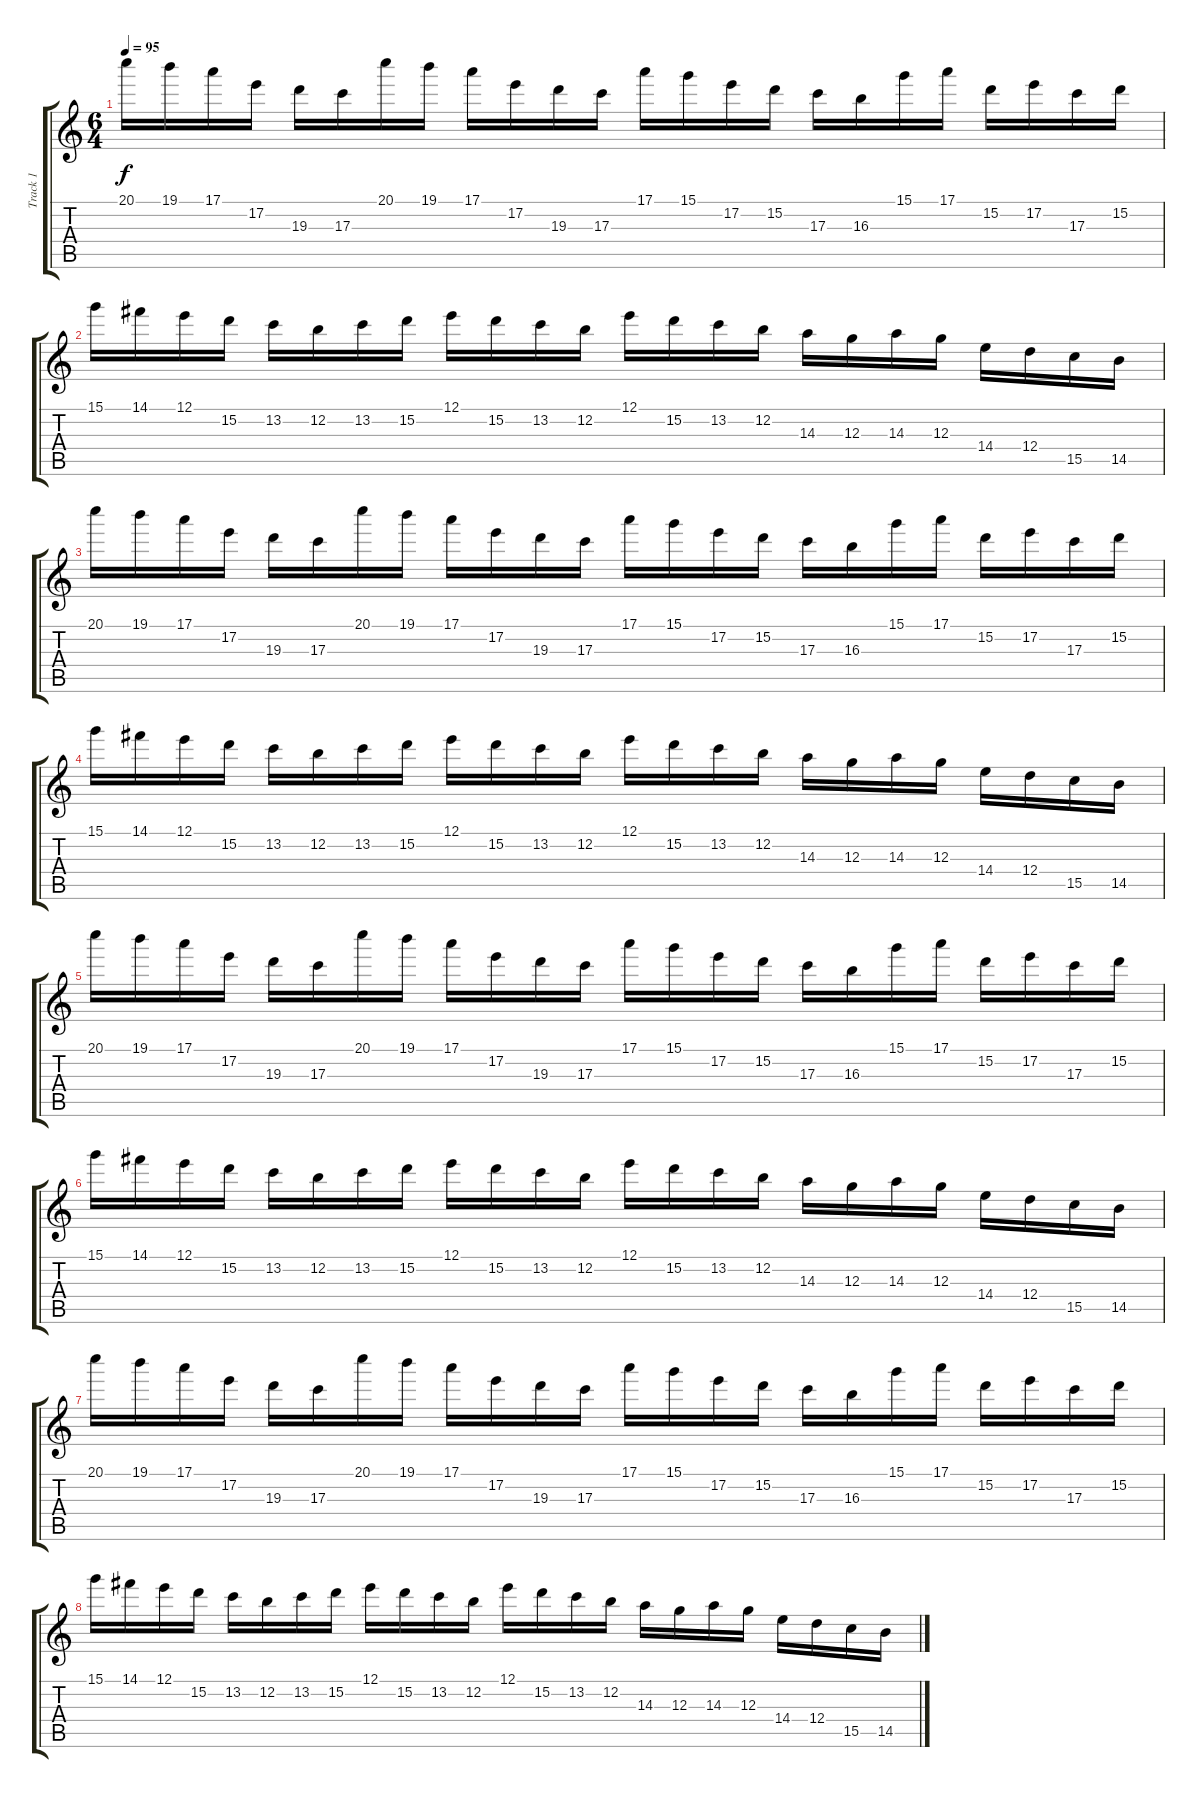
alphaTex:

\track ("Track 1" "Track 1") {instrument synthbass2}
\staff {score tabs}
\tuning (E4 B3 G3 D3 A2 E2) {hide}
\ts (6 4)
\tempo 95
\clef g2
\ks c
20.1.16{dy f} 19.1.16 17.1.16 17.2.16 19.3.16 17.3.16 20.1.16 19.1.16 17.1.16 17.2.16 19.3.16 17.3.16 17.1.16 15.1.16 17.2.16 15.2.16 17.3.16 16.3.16 15.1.16 17.1.16 15.2.16 17.2.16 17.3.16 15.2.16 |
15.1.16 14.1.16 12.1.16 15.2.16 13.2.16 12.2.16 13.2.16 15.2.16 12.1.16 15.2.16 13.2.16 12.2.16 12.1.16 15.2.16 13.2.16 12.2.16 14.3.16 12.3.16 14.3.16 12.3.16 14.4.16 12.4.16 15.5.16 14.5.16 |
20.1.16 19.1.16 17.1.16 17.2.16 19.3.16 17.3.16 20.1.16 19.1.16 17.1.16 17.2.16 19.3.16 17.3.16 17.1.16 15.1.16 17.2.16 15.2.16 17.3.16 16.3.16 15.1.16 17.1.16 15.2.16 17.2.16 17.3.16 15.2.16 |
15.1.16 14.1.16 12.1.16 15.2.16 13.2.16 12.2.16 13.2.16 15.2.16 12.1.16 15.2.16 13.2.16 12.2.16 12.1.16 15.2.16 13.2.16 12.2.16 14.3.16 12.3.16 14.3.16 12.3.16 14.4.16 12.4.16 15.5.16 14.5.16 |
20.1.16 19.1.16 17.1.16 17.2.16 19.3.16 17.3.16 20.1.16 19.1.16 17.1.16 17.2.16 19.3.16 17.3.16 17.1.16 15.1.16 17.2.16 15.2.16 17.3.16 16.3.16 15.1.16 17.1.16 15.2.16 17.2.16 17.3.16 15.2.16 |
15.1.16 14.1.16 12.1.16 15.2.16 13.2.16 12.2.16 13.2.16 15.2.16 12.1.16 15.2.16 13.2.16 12.2.16 12.1.16 15.2.16 13.2.16 12.2.16 14.3.16 12.3.16 14.3.16 12.3.16 14.4.16 12.4.16 15.5.16 14.5.16 |
20.1.16 19.1.16 17.1.16 17.2.16 19.3.16 17.3.16 20.1.16 19.1.16 17.1.16 17.2.16 19.3.16 17.3.16 17.1.16 15.1.16 17.2.16 15.2.16 17.3.16 16.3.16 15.1.16 17.1.16 15.2.16 17.2.16 17.3.16 15.2.16 |
15.1.16 14.1.16 12.1.16 15.2.16 13.2.16 12.2.16 13.2.16 15.2.16 12.1.16 15.2.16 13.2.16 12.2.16 12.1.16 15.2.16 13.2.16 12.2.16 14.3.16 12.3.16 14.3.16 12.3.16 14.4.16 12.4.16 15.5.16 14.5.16
